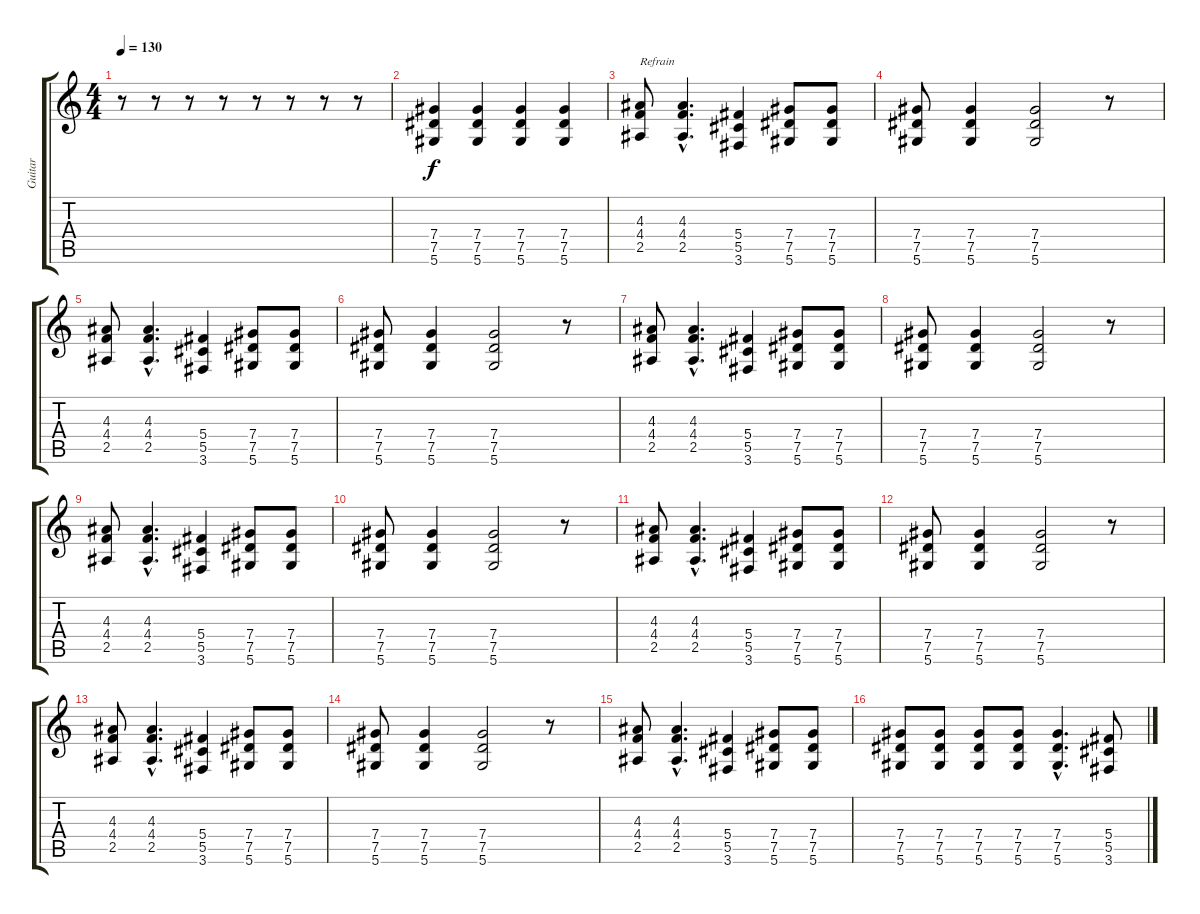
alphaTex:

\track ("Guitar" "Guitar") {instrument overdrivenguitar}
\staff {score tabs}
\tuning (Eb4 Bb3 Gb3 Db3 Ab2 Eb2) {hide}
\ts (4 4)
\tempo 130
\clef g2
\ks c
r.8{dy f} r.8 r.8 r.8 r.8 r.8 r.8 r.8 |
(7.4 7.5 5.6).4 (7.4 7.5 5.6).4 (7.4 7.5 5.6).4 (7.4 7.5 5.6).4 |
(4.3 4.4 2.5).8{txt "Refrain"} (4.3{hac} 4.4{hac} 2.5{hac}).4{d} (5.4 5.5 3.6).4 (7.4 7.5 5.6).8 (7.4 7.5 5.6).8 |
(7.4 7.5 5.6).8 (7.4 7.5 5.6).4 (7.4 7.5 5.6).2 r.8 |
(4.3 4.4 2.5).8 (4.3{hac} 4.4{hac} 2.5{hac}).4{d} (5.4 5.5 3.6).4 (7.4 7.5 5.6).8 (7.4 7.5 5.6).8 |
(7.4 7.5 5.6).8 (7.4 7.5 5.6).4 (7.4 7.5 5.6).2 r.8 |
(4.3 4.4 2.5).8 (4.3{hac} 4.4{hac} 2.5{hac}).4{d} (5.4 5.5 3.6).4 (7.4 7.5 5.6).8 (7.4 7.5 5.6).8 |
(7.4 7.5 5.6).8 (7.4 7.5 5.6).4 (7.4 7.5 5.6).2 r.8 |
(4.3 4.4 2.5).8 (4.3{hac} 4.4{hac} 2.5{hac}).4{d} (5.4 5.5 3.6).4 (7.4 7.5 5.6).8 (7.4 7.5 5.6).8 |
(7.4 7.5 5.6).8 (7.4 7.5 5.6).4 (7.4 7.5 5.6).2 r.8 |
(4.3 4.4 2.5).8 (4.3{hac} 4.4{hac} 2.5{hac}).4{d} (5.4 5.5 3.6).4 (7.4 7.5 5.6).8 (7.4 7.5 5.6).8 |
(7.4 7.5 5.6).8 (7.4 7.5 5.6).4 (7.4 7.5 5.6).2 r.8 |
(4.3 4.4 2.5).8 (4.3{hac} 4.4{hac} 2.5{hac}).4{d} (5.4 5.5 3.6).4 (7.4 7.5 5.6).8 (7.4 7.5 5.6).8 |
(7.4 7.5 5.6).8 (7.4 7.5 5.6).4 (7.4 7.5 5.6).2 r.8 |
(4.3 4.4 2.5).8 (4.3{hac} 4.4{hac} 2.5{hac}).4{d} (5.4 5.5 3.6).4 (7.4 7.5 5.6).8 (7.4 7.5 5.6).8 |
(7.4 7.5 5.6).8 (7.4 7.5 5.6).8 (7.4 7.5 5.6).8 (7.4 7.5 5.6).8 (7.4{hac} 7.5{hac} 5.6{hac}).4{d} (5.4 5.5 3.6).8
